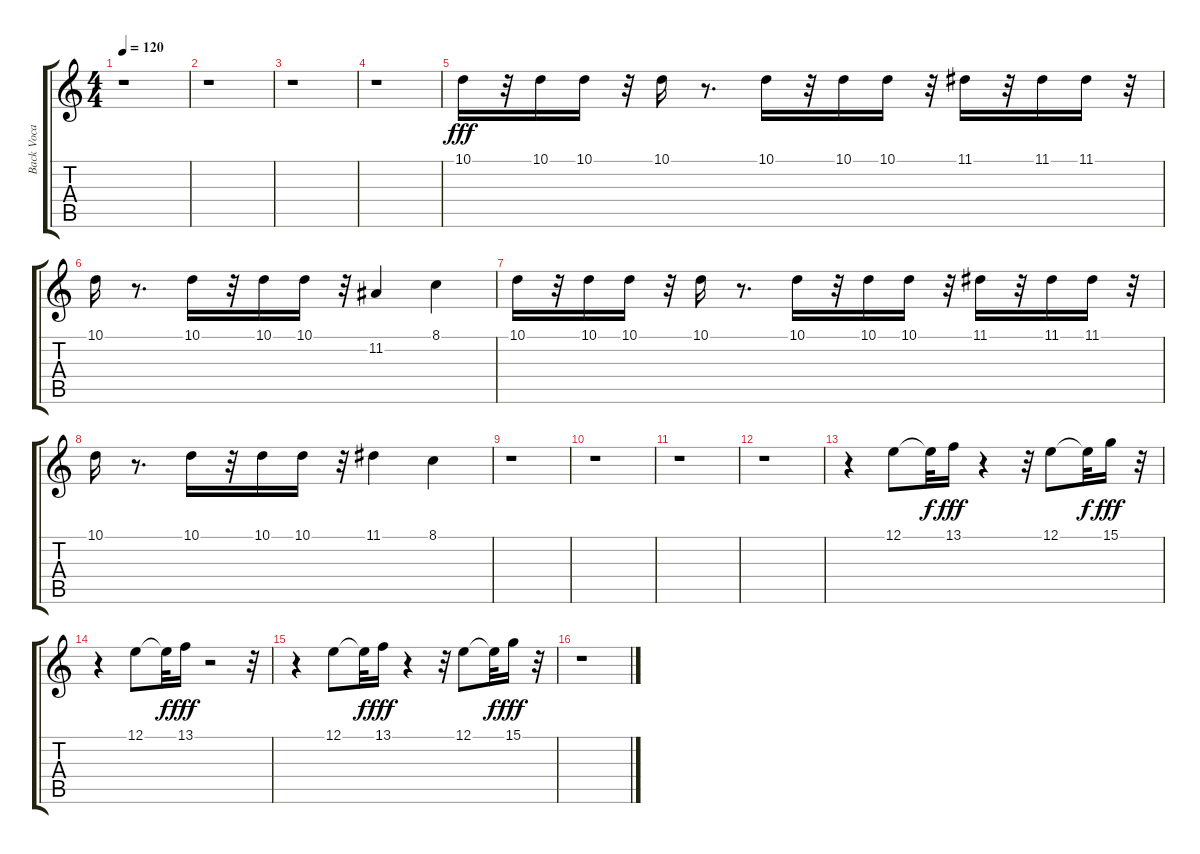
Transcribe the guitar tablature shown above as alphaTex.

\track ("Back Voca" "Back Voca") {instrument choiraahs}
\staff {score tabs}
\tuning (E4 B3 G3 D3 A2 E2) {hide}
\ts (4 4)
\tempo 120
\clef g2
\ks c
r.1{dy fff} |
r.1 |
r.1 |
r.1 |
10.1.16 r.32 10.1.16 10.1.16 r.32 10.1.16 r.8{d} 10.1.16 r.32 10.1.16 10.1.16 r.32 11.1.16 r.32 11.1.16 11.1.16 r.32 |
10.1.16 r.8{d} 10.1.16 r.32 10.1.16 10.1.16 r.32 11.2.4 8.1.4 |
10.1.16 r.32 10.1.16 10.1.16 r.32 10.1.16 r.8{d} 10.1.16 r.32 10.1.16 10.1.16 r.32 11.1.16 r.32 11.1.16 11.1.16 r.32 |
10.1.16 r.8{d} 10.1.16 r.32 10.1.16 10.1.16 r.32 11.1.4 8.1.4 |
r.1 |
r.1 |
r.1 |
r.1 |
r.4 12.1.8 12.1{t}.32{dy f} 13.1.16{dy fff} r.4 r.32 12.1.8 12.1{t}.32{dy f} 15.1.16{dy fff} r.32 |
r.4 12.1.8 12.1{t}.32{dy f} 13.1.16{dy fff} r.2 r.32 |
r.4 12.1.8 12.1{t}.32{dy f} 13.1.16{dy fff} r.4 r.32 12.1.8 12.1{t}.32{dy f} 15.1.16{dy fff} r.32 |
r.1
